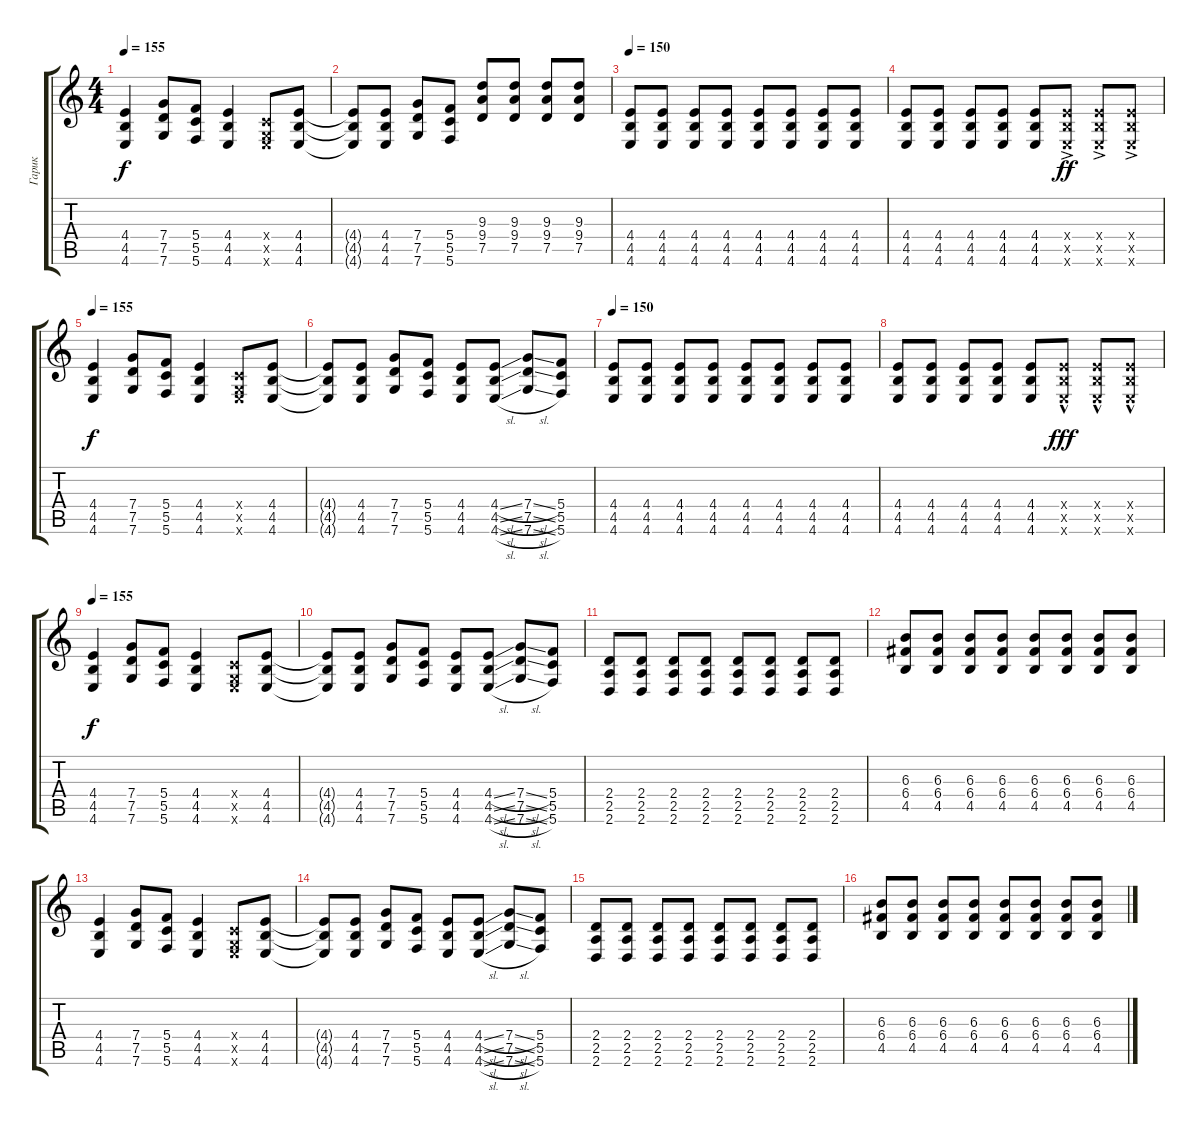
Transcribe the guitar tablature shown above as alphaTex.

\track ("Гарик" "Гарик") {instrument distortionguitar}
\staff {score tabs}
\tuning (D4 A3 F3 C3 G2 C2) {hide}
\ts (4 4)
\tempo 155
\clef g2
\ks c
(4.4 4.5 4.6).4{dy f} (7.4 7.5 7.6).8 (5.4 5.5 5.6).8 (4.4 4.5 4.6).4 (0.4{x} 0.5{x} 4.6{x}).8 (4.4 4.5 4.6).8 |
(4.4{t} 4.5{t} 4.6{t}).8 (4.4 4.5 4.6).8 (7.4 7.5 7.6).8 (5.4 5.5 5.6).8 (9.3 9.4 7.5).8 (9.3 9.4 7.5).8 (9.3 9.4 7.5).8 (9.3 9.4 7.5).8 |
\tempo 150
(4.4 4.5 4.6).8{volume 12 instrument distortionguitar} (4.4 4.5 4.6).8 (4.4 4.5 4.6).8 (4.4 4.5 4.6).8 (4.4 4.5 4.6).8 (4.4 4.5 4.6).8 (4.4 4.5 4.6).8 (4.4 4.5 4.6).8 |
(4.4 4.5 4.6).8 (4.4 4.5 4.6).8 (4.4 4.5 4.6).8 (4.4 4.5 4.6).8 (4.4 4.5 4.6).8 (4.4{ac x} 4.5{ac x} 4.6{ac x}).8{dy ff} (4.4{ac x} 4.5{ac x} 4.6{ac x}).8 (4.4{ac x} 4.5{ac x} 4.6{ac x}).8 |
\tempo 155
(4.4 4.5 4.6).4{dy f volume 16} (7.4 7.5 7.6).8 (5.4 5.5 5.6).8 (4.4 4.5 4.6).4 (0.4{x} 0.5{x} 4.6{x}).8 (4.4 4.5 4.6).8 |
(4.4{t} 4.5{t} 4.6{t}).8 (4.4 4.5 4.6).8 (7.4 7.5 7.6).8 (5.4 5.5 5.6).8 (4.4 4.5 4.6).8 (4.4{sl} 4.5{sl} 4.6{sl}).8 (7.4{sl} 7.5{sl} 7.6{sl}).8 (5.4 5.5 5.6).8 |
\tempo 150
(4.4 4.5 4.6).8{volume 12 instrument distortionguitar} (4.4 4.5 4.6).8 (4.4 4.5 4.6).8 (4.4 4.5 4.6).8 (4.4 4.5 4.6).8 (4.4 4.5 4.6).8 (4.4 4.5 4.6).8 (4.4 4.5 4.6).8 |
(4.4 4.5 4.6).8 (4.4 4.5 4.6).8 (4.4 4.5 4.6).8 (4.4 4.5 4.6).8 (4.4 4.5 4.6).8 (4.4{hac x} 4.5{hac x} 4.6{hac x}).8{dy fff} (4.4{hac x} 4.5{hac x} 4.6{hac x}).8 (4.4{hac x} 4.5{hac x} 4.6{hac x}).8 |
\tempo 155
(4.4 4.5 4.6).4{dy f volume 16} (7.4 7.5 7.6).8 (5.4 5.5 5.6).8 (4.4 4.5 4.6).4 (0.4{x} 0.5{x} 4.6{x}).8 (4.4 4.5 4.6).8 |
(4.4{t} 4.5{t} 4.6{t}).8 (4.4 4.5 4.6).8 (7.4 7.5 7.6).8 (5.4 5.5 5.6).8 (4.4 4.5 4.6).8 (4.4{sl} 4.5{sl} 4.6{sl}).8 (7.4{sl} 7.5{sl} 7.6{sl}).8 (5.4 5.5 5.6).8 |
(2.4 2.5 2.6).8 (2.4 2.5 2.6).8 (2.4 2.5 2.6).8 (2.4 2.5 2.6).8 (2.4 2.5 2.6).8 (2.4 2.5 2.6).8 (2.4 2.5 2.6).8 (2.4 2.5 2.6).8 |
(6.3 6.4 4.5).8 (6.3 6.4 4.5).8 (6.3 6.4 4.5).8 (6.3 6.4 4.5).8 (6.3 6.4 4.5).8 (6.3 6.4 4.5).8 (6.3 6.4 4.5).8 (6.3 6.4 4.5).8 |
(4.4 4.5 4.6).4 (7.4 7.5 7.6).8 (5.4 5.5 5.6).8 (4.4 4.5 4.6).4 (0.4{x} 0.5{x} 4.6{x}).8 (4.4 4.5 4.6).8 |
(4.4{t} 4.5{t} 4.6{t}).8 (4.4 4.5 4.6).8 (7.4 7.5 7.6).8 (5.4 5.5 5.6).8 (4.4 4.5 4.6).8 (4.4{sl} 4.5{sl} 4.6{sl}).8 (7.4{sl} 7.5{sl} 7.6{sl}).8 (5.4 5.5 5.6).8 |
(2.4 2.5 2.6).8 (2.4 2.5 2.6).8 (2.4 2.5 2.6).8 (2.4 2.5 2.6).8 (2.4 2.5 2.6).8 (2.4 2.5 2.6).8 (2.4 2.5 2.6).8 (2.4 2.5 2.6).8 |
(6.3 6.4 4.5).8 (6.3 6.4 4.5).8 (6.3 6.4 4.5).8 (6.3 6.4 4.5).8 (6.3 6.4 4.5).8 (6.3 6.4 4.5).8 (6.3 6.4 4.5).8 (6.3 6.4 4.5).8
